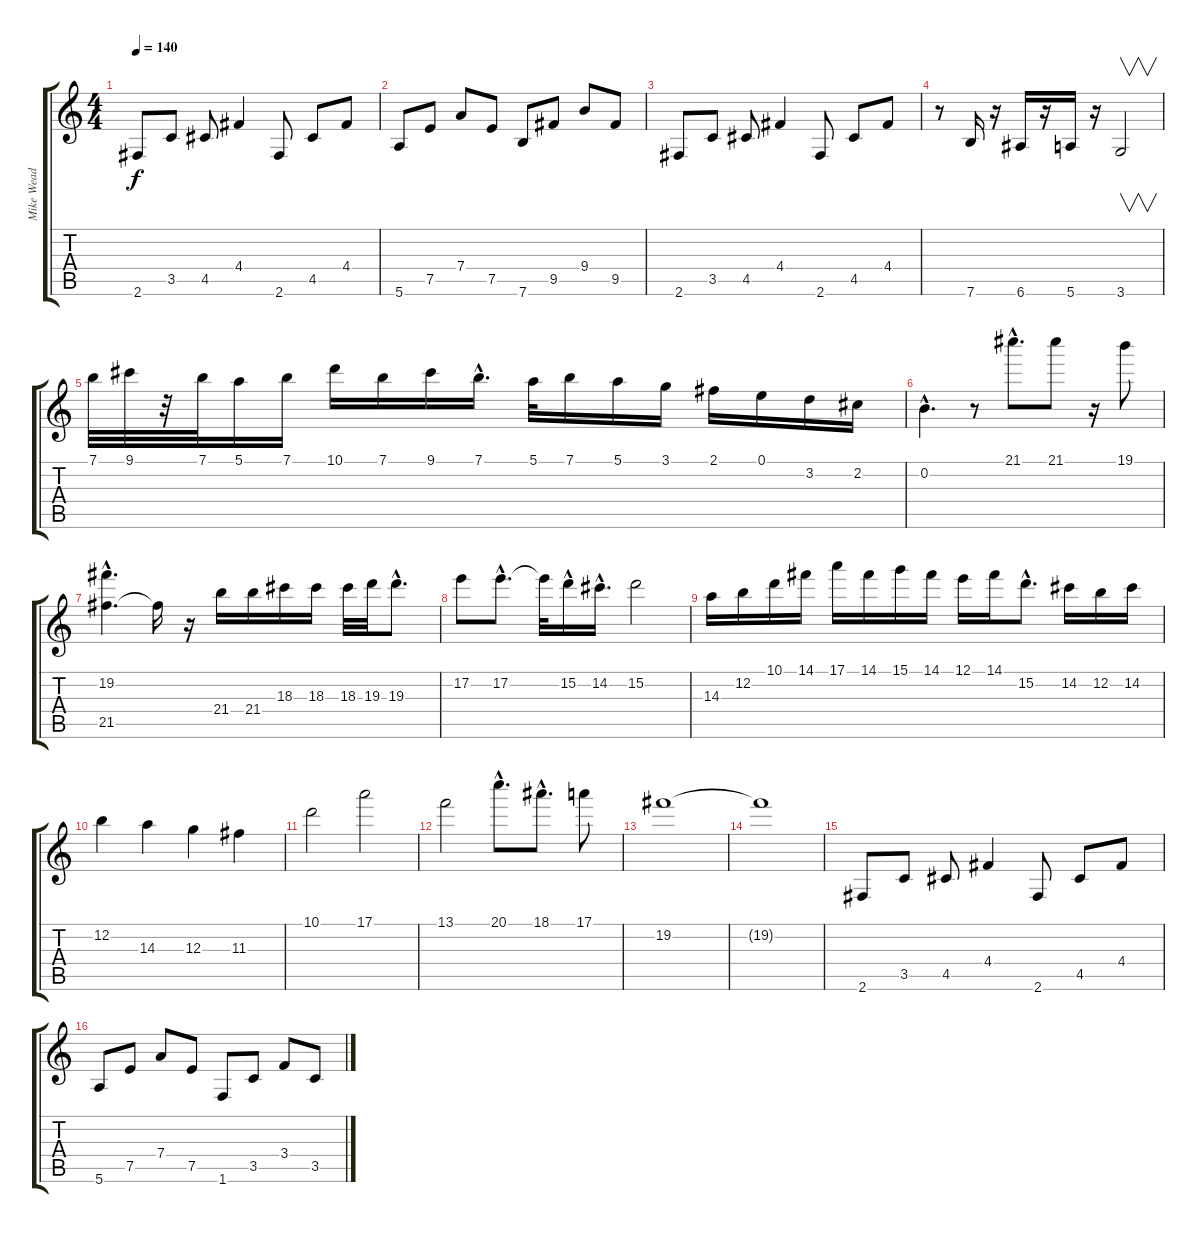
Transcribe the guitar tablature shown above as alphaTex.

\track ("Mike Wead" "Mike Wead") {instrument distortionguitar}
\staff {score tabs}
\tuning (E4 B3 G3 D3 A2 E2) {hide}
\ts (4 4)
\tempo 140
\clef g2
\ks c
2.6.8{dy f} 3.5.8 4.5.8 4.4.4 2.6.8 4.5.8 4.4.8 |
5.6.8 7.5.8 7.4.8 7.5.8 7.6.8 9.5.8 9.4.8 9.5.8 |
2.6.8 3.5.8 4.5.8 4.4.4 2.6.8 4.5.8 4.4.8 |
r.8 7.6.16 r.16 6.6.16 r.16 5.6.16 r.16 3.6.2{v} |
7.1.32 9.1.32 r.32 7.1.32 5.1.16 7.1.16 10.1.16 7.1.16 9.1.16 7.1{hac}.16{d} 5.1.32 7.1.16 5.1.16 3.1.16 2.1.16 0.1.16 3.2.16 2.2.16 |
0.2{hac}.4{d} r.8 21.1{hac}.8{d} 21.1.8 r.16 19.1.8 |
(19.2 21.5{hac}).4{d} 21.5{t}.16 r.16 21.4.16 21.4.16 18.3.16 18.3.16 18.3.32 19.3.32 19.3{hac}.8{d} |
17.2.8 17.2{hac}.8{d} 17.2{t}.32 15.2{hac}.16 14.2{hac}.16{d} 15.2.2 |
14.3.16 12.2.16 10.1.16 14.1.16 17.1.16 14.1.16 15.1.16 14.1.16 12.1.16 14.1.16 15.2{hac}.8{d} 14.2.16 12.2.16 14.2.16 |
12.2.4 14.3.4 12.3.4 11.3.4 |
10.1.2 17.1.2 |
13.1.2 20.1{hac}.8{d} 18.1{hac}.8{d} 17.1.8 |
19.2.1 |
19.2{t}.1 |
2.6.8 3.5.8 4.5.8 4.4.4 2.6.8 4.5.8 4.4.8 |
5.6.8 7.5.8 7.4.8 7.5.8 1.6.8 3.5.8 3.4.8 3.5.8
